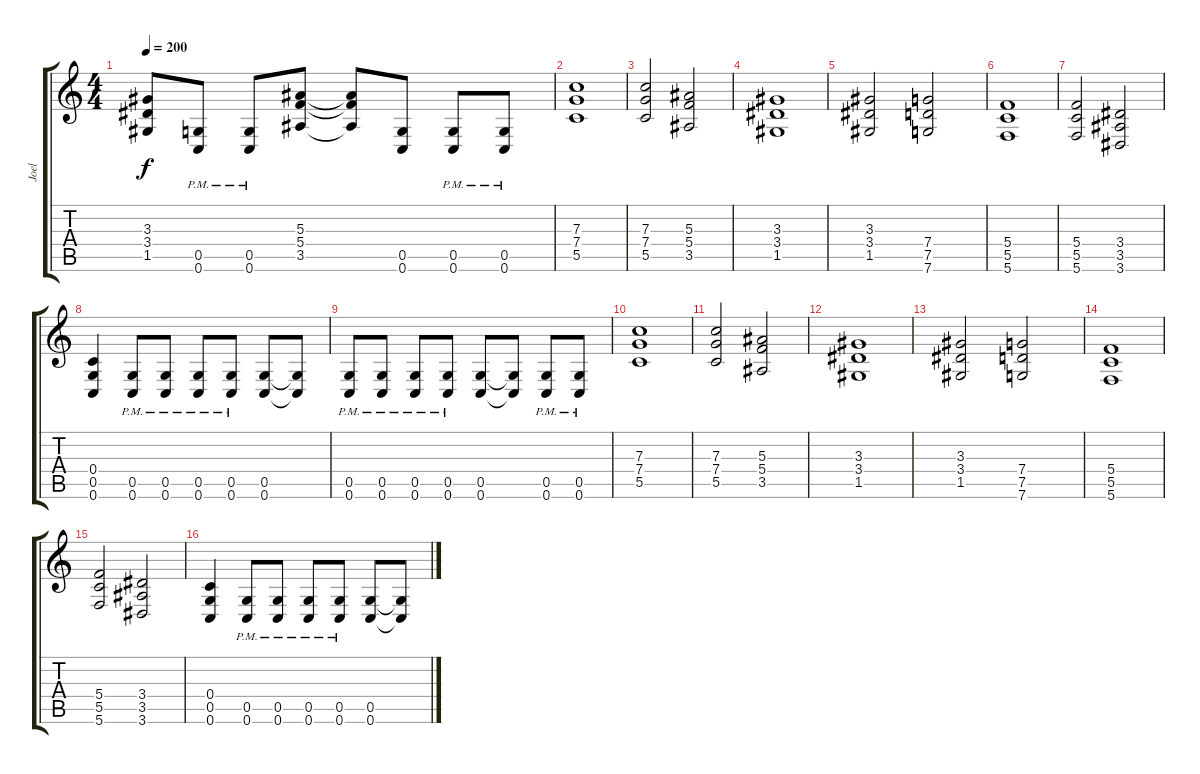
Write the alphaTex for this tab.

\track ("Joel" "Joel") {instrument distortionguitar}
\staff {score tabs}
\tuning (D4 A3 F3 C3 G2 C2) {hide}
\ts (4 4)
\tempo 200
\clef g2
\ks c
(3.3{t} 3.4{t} 1.5{t}).8{dy f} (0.5{pm} 0.6{pm}).8 (0.5{pm} 0.6{pm}).8 (5.3 5.4 3.5).8 (5.3{t} 5.4{t} 3.5{t}).8 (0.5 0.6).8 (0.5{pm} 0.6{pm}).8 (0.5{pm} 0.6{pm}).8 |
(7.3 7.4 5.5).1 |
(7.3 7.4 5.5).2 (5.3 5.4 3.5).2 |
(3.3 3.4 1.5).1 |
(3.3 3.4 1.5).2 (7.4 7.5 7.6).2 |
(5.4 5.5 5.6).1 |
(5.4 5.5 5.6).2 (3.4 3.5 3.6).2 |
(0.4 0.5 0.6).4 (0.5{pm} 0.6{pm}).8 (0.5{pm} 0.6{pm}).8 (0.5{pm} 0.6{pm}).8 (0.5{pm} 0.6{pm}).8 (0.5 0.6).8 (0.5{t} 0.6{t}).8 |
(0.5{pm} 0.6{pm}).8 (0.5{pm} 0.6{pm}).8 (0.5{pm} 0.6{pm}).8 (0.5{pm} 0.6{pm}).8 (0.5 0.6).8 (0.5{t} 0.6{t}).8 (0.5{pm} 0.6{pm}).8 (0.5{pm} 0.6{pm}).8 |
(7.3 7.4 5.5).1 |
(7.3 7.4 5.5).2 (5.3 5.4 3.5).2 |
(3.3 3.4 1.5).1 |
(3.3 3.4 1.5).2 (7.4 7.5 7.6).2 |
(5.4 5.5 5.6).1 |
(5.4 5.5 5.6).2 (3.4 3.5 3.6).2 |
(0.4 0.5 0.6).4 (0.5{pm} 0.6{pm}).8 (0.5{pm} 0.6{pm}).8 (0.5{pm} 0.6{pm}).8 (0.5{pm} 0.6{pm}).8 (0.5 0.6).8 (0.5{t} 0.6{t}).8
